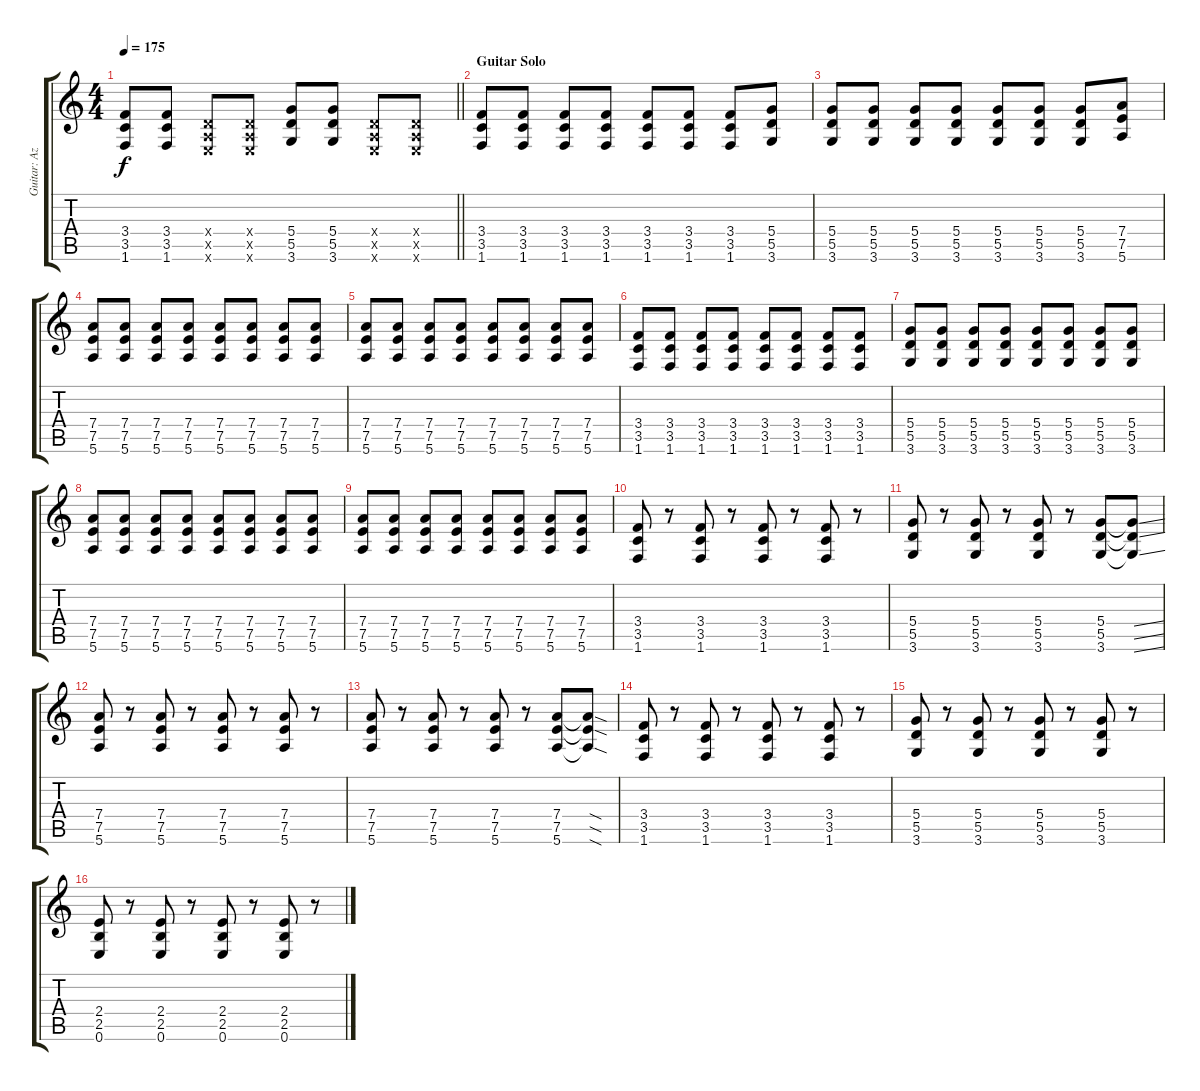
\track ("Guitar: Azusa" "Guitar: Az") {instrument distortionguitar}
\staff {score tabs}
\tuning (E4 B3 G3 D3 A2 E2) {hide}
\ts (4 4)
\tempo 175
\clef g2
\barLineRight lightlight
\ks c
(3.4 3.5 1.6).8{dy f} (3.4 3.5 1.6).8 (0.4{x} 0.5{x} 0.6{x}).8 (0.4{x} 0.5{x} 0.6{x}).8 (5.4 5.5 3.6).8 (5.4 5.5 3.6).8 (0.4{x} 0.5{x} 0.6{x}).8 (0.4{x} 0.5{x} 0.6{x}).8 |
\section ("" "Guitar Solo")
(3.4 3.5 1.6).8 (3.4 3.5 1.6).8 (3.4 3.5 1.6).8 (3.4 3.5 1.6).8 (3.4 3.5 1.6).8 (3.4 3.5 1.6).8 (3.4 3.5 1.6).8 (5.4 5.5 3.6).8 |
(5.4 5.5 3.6).8 (5.4 5.5 3.6).8 (5.4 5.5 3.6).8 (5.4 5.5 3.6).8 (5.4 5.5 3.6).8 (5.4 5.5 3.6).8 (5.4 5.5 3.6).8 (7.4 7.5 5.6).8 |
(7.4 7.5 5.6).8 (7.4 7.5 5.6).8 (7.4 7.5 5.6).8 (7.4 7.5 5.6).8 (7.4 7.5 5.6).8 (7.4 7.5 5.6).8 (7.4 7.5 5.6).8 (7.4 7.5 5.6).8 |
(7.4 7.5 5.6).8 (7.4 7.5 5.6).8 (7.4 7.5 5.6).8 (7.4 7.5 5.6).8 (7.4 7.5 5.6).8 (7.4 7.5 5.6).8 (7.4 7.5 5.6).8 (7.4 7.5 5.6).8 |
(3.4 3.5 1.6).8 (3.4 3.5 1.6).8 (3.4 3.5 1.6).8 (3.4 3.5 1.6).8 (3.4 3.5 1.6).8 (3.4 3.5 1.6).8 (3.4 3.5 1.6).8 (3.4 3.5 1.6).8 |
(5.4 5.5 3.6).8 (5.4 5.5 3.6).8 (5.4 5.5 3.6).8 (5.4 5.5 3.6).8 (5.4 5.5 3.6).8 (5.4 5.5 3.6).8 (5.4 5.5 3.6).8 (5.4 5.5 3.6).8 |
(7.4 7.5 5.6).8 (7.4 7.5 5.6).8 (7.4 7.5 5.6).8 (7.4 7.5 5.6).8 (7.4 7.5 5.6).8 (7.4 7.5 5.6).8 (7.4 7.5 5.6).8 (7.4 7.5 5.6).8 |
(7.4 7.5 5.6).8 (7.4 7.5 5.6).8 (7.4 7.5 5.6).8 (7.4 7.5 5.6).8 (7.4 7.5 5.6).8 (7.4 7.5 5.6).8 (7.4 7.5 5.6).8 (7.4 7.5 5.6).8 |
(3.4 3.5 1.6).8 r.8 (3.4 3.5 1.6).8 r.8 (3.4 3.5 1.6).8 r.8 (3.4 3.5 1.6).8 r.8 |
(5.4 5.5 3.6).8 r.8 (5.4 5.5 3.6).8 r.8 (5.4 5.5 3.6).8 r.8 (5.4 5.5 3.6).8 (5.4{ss t} 5.5{ss t} 3.6{ss t}).8 |
(7.4 7.5 5.6).8 r.8 (7.4 7.5 5.6).8 r.8 (7.4 7.5 5.6).8 r.8 (7.4 7.5 5.6).8 r.8 |
(7.4 7.5 5.6).8 r.8 (7.4 7.5 5.6).8 r.8 (7.4 7.5 5.6).8 r.8 (7.4 7.5 5.6).8 (7.4{sod t} 7.5{sod t} 5.6{sod t}).8 |
(3.4 3.5 1.6).8 r.8 (3.4 3.5 1.6).8 r.8 (3.4 3.5 1.6).8 r.8 (3.4 3.5 1.6).8 r.8 |
(5.4 5.5 3.6).8 r.8 (5.4 5.5 3.6).8 r.8 (5.4 5.5 3.6).8 r.8 (5.4 5.5 3.6).8 r.8 |
(2.4 2.5 0.6).8 r.8 (2.4 2.5 0.6).8 r.8 (2.4 2.5 0.6).8 r.8 (2.4 2.5 0.6).8 r.8
